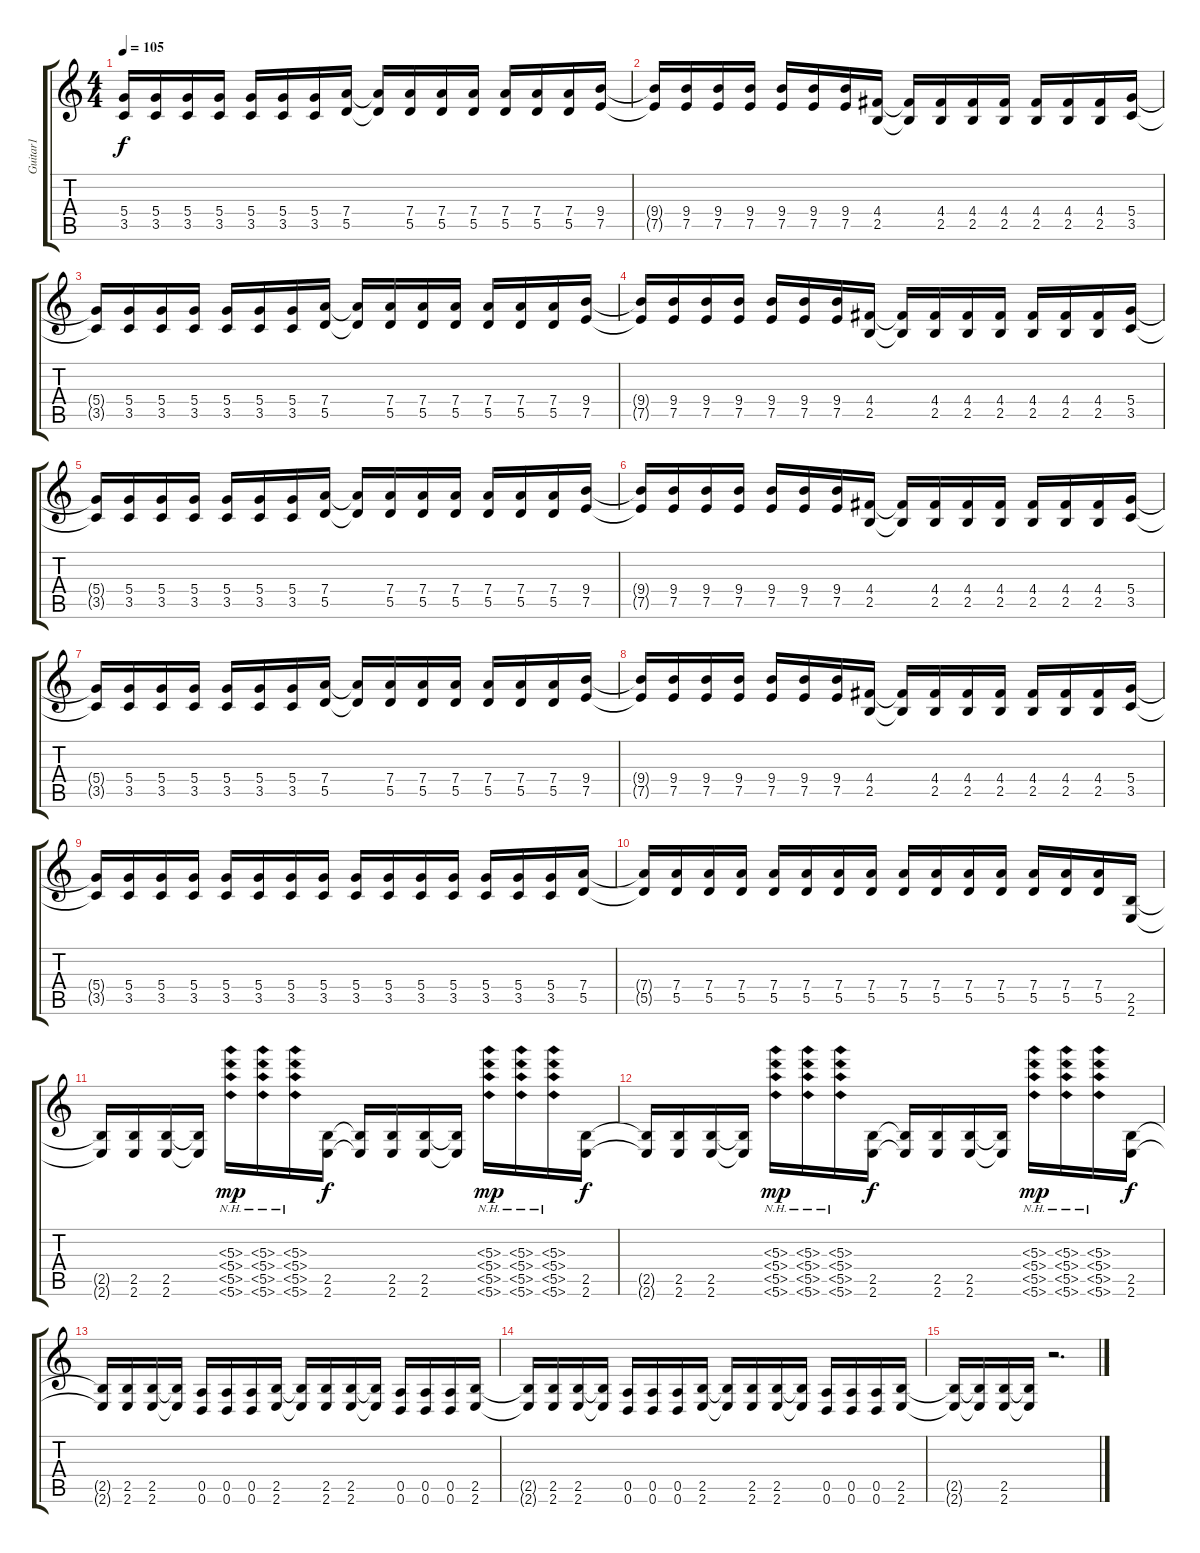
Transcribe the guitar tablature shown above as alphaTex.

\track ("Guitar1" "Guitar1") {instrument overdrivenguitar}
\staff {score tabs}
\tuning (E4 B3 G3 D3 A2 D2) {hide}
\ts (4 4)
\tempo 105
\clef g2
\ks c
(5.4{t} 3.5{t}).16{dy f} (5.4 3.5).16 (5.4 3.5).16 (5.4 3.5).16 (5.4 3.5).16 (5.4 3.5).16 (5.4 3.5).16 (7.4 5.5).16 (7.4{t} 5.5{t}).16 (7.4 5.5).16 (7.4 5.5).16 (7.4 5.5).16 (7.4 5.5).16 (7.4 5.5).16 (7.4 5.5).16 (9.4 7.5).16 |
(9.4{t} 7.5{t}).16 (9.4 7.5).16 (9.4 7.5).16 (9.4 7.5).16 (9.4 7.5).16 (9.4 7.5).16 (9.4 7.5).16 (4.4 2.5).16 (4.4{t} 2.5{t}).16 (4.4 2.5).16 (4.4 2.5).16 (4.4 2.5).16 (4.4 2.5).16 (4.4 2.5).16 (4.4 2.5).16 (5.4 3.5).16 |
(5.4{t} 3.5{t}).16 (5.4 3.5).16 (5.4 3.5).16 (5.4 3.5).16 (5.4 3.5).16 (5.4 3.5).16 (5.4 3.5).16 (7.4 5.5).16 (7.4{t} 5.5{t}).16 (7.4 5.5).16 (7.4 5.5).16 (7.4 5.5).16 (7.4 5.5).16 (7.4 5.5).16 (7.4 5.5).16 (9.4 7.5).16 |
(9.4{t} 7.5{t}).16 (9.4 7.5).16 (9.4 7.5).16 (9.4 7.5).16 (9.4 7.5).16 (9.4 7.5).16 (9.4 7.5).16 (4.4 2.5).16 (4.4{t} 2.5{t}).16 (4.4 2.5).16 (4.4 2.5).16 (4.4 2.5).16 (4.4 2.5).16 (4.4 2.5).16 (4.4 2.5).16 (5.4 3.5).16 |
(5.4{t} 3.5{t}).16 (5.4 3.5).16 (5.4 3.5).16 (5.4 3.5).16 (5.4 3.5).16 (5.4 3.5).16 (5.4 3.5).16 (7.4 5.5).16 (7.4{t} 5.5{t}).16 (7.4 5.5).16 (7.4 5.5).16 (7.4 5.5).16 (7.4 5.5).16 (7.4 5.5).16 (7.4 5.5).16 (9.4 7.5).16 |
(9.4{t} 7.5{t}).16 (9.4 7.5).16 (9.4 7.5).16 (9.4 7.5).16 (9.4 7.5).16 (9.4 7.5).16 (9.4 7.5).16 (4.4 2.5).16 (4.4{t} 2.5{t}).16 (4.4 2.5).16 (4.4 2.5).16 (4.4 2.5).16 (4.4 2.5).16 (4.4 2.5).16 (4.4 2.5).16 (5.4 3.5).16 |
(5.4{t} 3.5{t}).16 (5.4 3.5).16 (5.4 3.5).16 (5.4 3.5).16 (5.4 3.5).16 (5.4 3.5).16 (5.4 3.5).16 (7.4 5.5).16 (7.4{t} 5.5{t}).16 (7.4 5.5).16 (7.4 5.5).16 (7.4 5.5).16 (7.4 5.5).16 (7.4 5.5).16 (7.4 5.5).16 (9.4 7.5).16 |
(9.4{t} 7.5{t}).16 (9.4 7.5).16 (9.4 7.5).16 (9.4 7.5).16 (9.4 7.5).16 (9.4 7.5).16 (9.4 7.5).16 (4.4 2.5).16 (4.4{t} 2.5{t}).16 (4.4 2.5).16 (4.4 2.5).16 (4.4 2.5).16 (4.4 2.5).16 (4.4 2.5).16 (4.4 2.5).16 (5.4 3.5).16 |
(5.4{t} 3.5{t}).16 (5.4 3.5).16 (5.4 3.5).16 (5.4 3.5).16 (5.4 3.5).16 (5.4 3.5).16 (5.4 3.5).16 (5.4 3.5).16 (5.4 3.5).16 (5.4 3.5).16 (5.4 3.5).16 (5.4 3.5).16 (5.4 3.5).16 (5.4 3.5).16 (5.4 3.5).16 (7.4 5.5).16 |
(7.4{t} 5.5{t}).16 (7.4 5.5).16 (7.4 5.5).16 (7.4 5.5).16 (7.4 5.5).16 (7.4 5.5).16 (7.4 5.5).16 (7.4 5.5).16 (7.4 5.5).16 (7.4 5.5).16 (7.4 5.5).16 (7.4 5.5).16 (7.4 5.5).16 (7.4 5.5).16 (7.4 5.5).16 (2.5 2.6).16 |
(2.5{t} 2.6{t}).16 (2.5 2.6).16 (2.5 2.6).16 (2.5{t} 2.6{t}).16 (5.3{nh} 5.4{nh} 5.5{nh} 5.6{nh}).16{dy mp} (5.3{nh} 5.4{nh} 5.5{nh} 5.6{nh}).16 (5.3{nh} 5.4{nh} 5.5{nh} 5.6{nh}).16 (2.5 2.6).16{dy f} (2.5{t} 2.6{t}).16 (2.5 2.6).16 (2.5 2.6).16 (2.5{t} 2.6{t}).16 (5.3{nh} 5.4{nh} 5.5{nh} 5.6{nh}).16{dy mp} (5.3{nh} 5.4{nh} 5.5{nh} 5.6{nh}).16 (5.3{nh} 5.4{nh} 5.5{nh} 5.6{nh}).16 (2.5 2.6).16{dy f} |
(2.5{t} 2.6{t}).16 (2.5 2.6).16 (2.5 2.6).16 (2.5{t} 2.6{t}).16 (5.3{nh} 5.4{nh} 5.5{nh} 5.6{nh}).16{dy mp} (5.3{nh} 5.4{nh} 5.5{nh} 5.6{nh}).16 (5.3{nh} 5.4{nh} 5.5{nh} 5.6{nh}).16 (2.5 2.6).16{dy f} (2.5{t} 2.6{t}).16 (2.5 2.6).16 (2.5 2.6).16 (2.5{t} 2.6{t}).16 (5.3{nh} 5.4{nh} 5.5{nh} 5.6{nh}).16{dy mp} (5.3{nh} 5.4{nh} 5.5{nh} 5.6{nh}).16 (5.3{nh} 5.4{nh} 5.5{nh} 5.6{nh}).16 (2.5 2.6).16{dy f} |
(2.5{t} 2.6{t}).16 (2.5 2.6).16 (2.5 2.6).16 (2.5{t} 2.6{t}).16 (0.5 0.6).16 (0.5 0.6).16 (0.5 0.6).16 (2.5 2.6).16 (2.5{t} 2.6{t}).16 (2.5 2.6).16 (2.5 2.6).16 (2.5{t} 2.6{t}).16 (0.5 0.6).16 (0.5 0.6).16 (0.5 0.6).16 (2.5 2.6).16 |
(2.5{t} 2.6{t}).16 (2.5 2.6).16 (2.5 2.6).16 (2.5{t} 2.6{t}).16 (0.5 0.6).16 (0.5 0.6).16 (0.5 0.6).16 (2.5 2.6).16 (2.5{t} 2.6{t}).16 (2.5 2.6).16 (2.5 2.6).16 (2.5{t} 2.6{t}).16 (0.5 0.6).16 (0.5 0.6).16 (0.5 0.6).16 (2.5 2.6).16 |
(2.5{t} 2.6{t}).16 (2.5{t} 2.6{t}).16 (2.5 2.6).16 (2.5{t} 2.6{t}).16 r.2{d}
